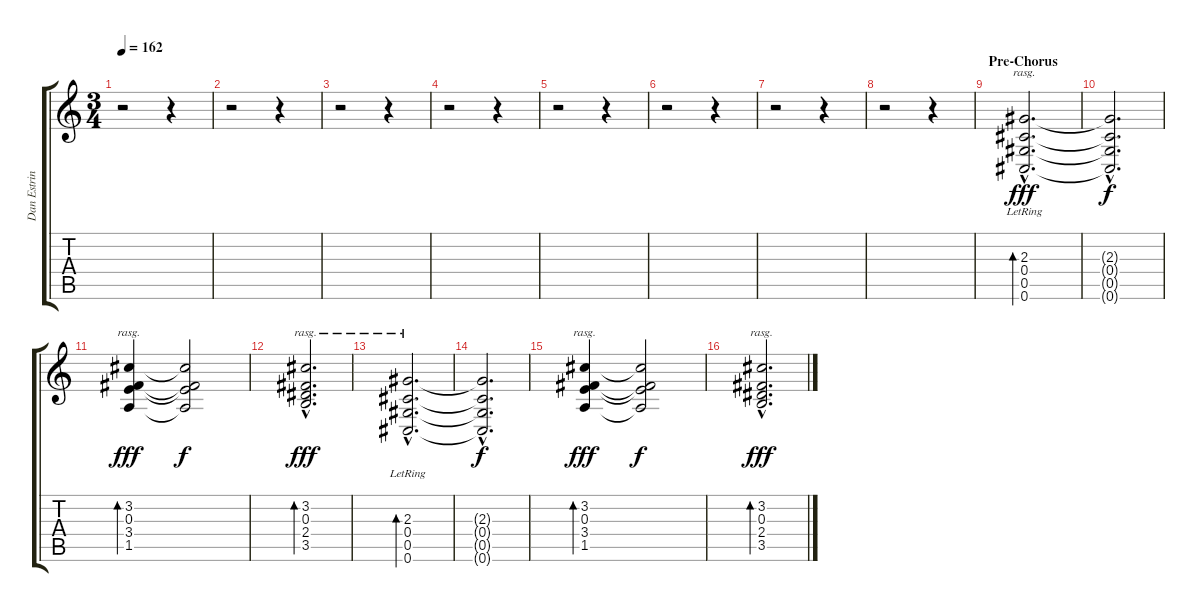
\track ("Dan Estrin (2°Guitar)" "Dan Estrin") {instrument acousticguitarsteel}
\staff {score tabs}
\tuning (Eb4 Bb3 Gb3 Db3 Ab2 Db2) {hide}
\ts (3 4)
\tempo 162
\clef g2
\ks c
r.2{dy fff} r.4 |
r.2 r.4 |
r.2 r.4 |
r.2 r.4 |
r.2 r.4 |
r.2 r.4 |
r.2 r.4 |
r.2 r.4 |
\section ("" "Pre-Chorus")
(2.3{hac lr} 0.4{hac lr} 0.5{hac lr} 0.6{hac lr}).2{d bd 240 rasg ii} |
(2.3{hac t} 0.4{hac t} 0.5{hac t} 0.6{hac t}).2{d dy f} |
(3.2 0.3 3.4 1.5).4{bd 240 rasg ii dy fff} (3.2{t} 0.3{t} 3.4{t} 1.5{t}).2{dy f} |
(3.2{hac} 0.3{hac} 2.4{hac} 3.5{hac}).2{d bd 240 rasg ii dy fff} |
(2.3{hac lr} 0.4{hac lr} 0.5{hac lr} 0.6{hac lr}).2{d bd 240 rasg ii} |
(2.3{hac t} 0.4{hac t} 0.5{hac t} 0.6{hac t}).2{d dy f} |
(3.2 0.3 3.4 1.5).4{bd 240 rasg ii dy fff} (3.2{t} 0.3{t} 3.4{t} 1.5{t}).2{dy f} |
(3.2{hac} 0.3{hac} 2.4{hac} 3.5{hac}).2{d bd 240 rasg ii dy fff}
